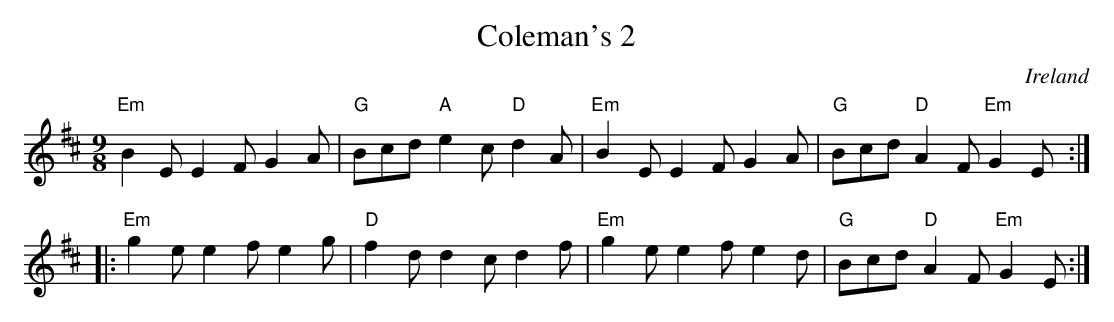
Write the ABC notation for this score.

X:1
T:Coleman's 2
O:Ireland
M:9/8
L:1/8
K:D
"Em"B2E E2F G2A|"G"Bcd "A"e2c "D"d2A|"Em"B2E E2F G2A|"G"Bcd "D"A2F "Em"G2E:|
|:"Em"g2e e2f e2g|"D"f2d d2c d2f|"Em"g2e e2f e2d|"G"Bcd "D"A2F "Em"G2E:|
